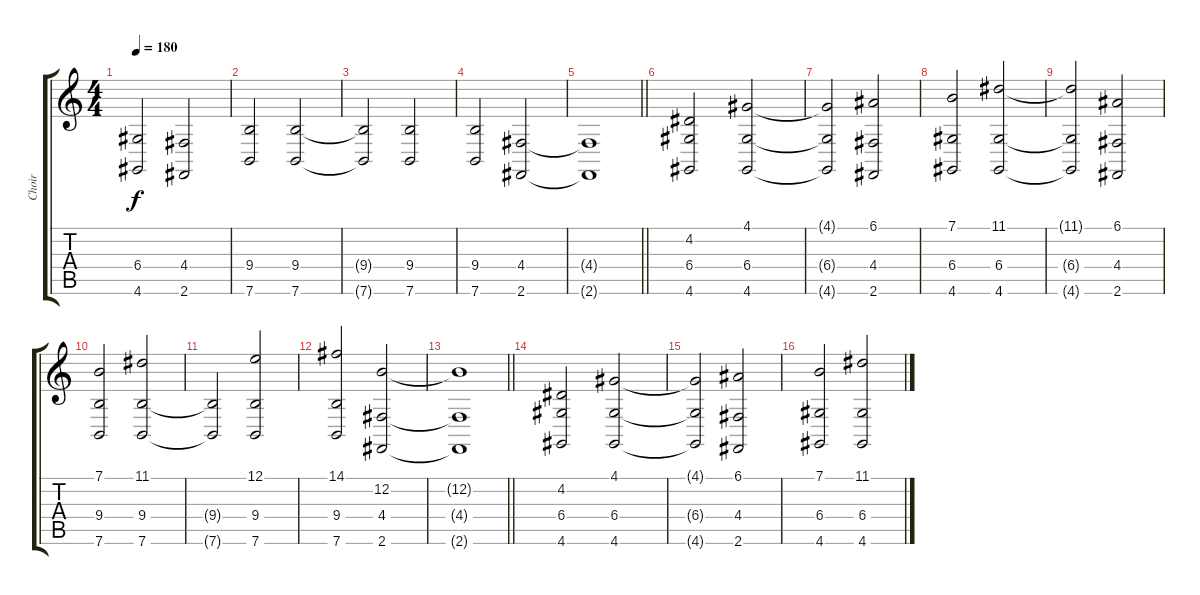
\track ("Choir" "Choir") {instrument choiraahs}
\staff {score tabs}
\tuning (E4 B3 G3 D3 A2 E2) {hide}
\ts (4 4)
\tempo 180
\clef g2
\ks c
(6.4{t} 4.6{t}).2{dy f} (4.4 2.6).2 |
(9.4 7.6).2 (9.4 7.6).2 |
(9.4{t} 7.6{t}).2 (9.4 7.6).2 |
(9.4 7.6).2 (4.4 2.6).2 |
\barLineRight lightlight
(4.4{t} 2.6{t}).1 |
\section ("" "")
(4.2 6.4 4.6).2 (4.1 6.4 4.6).2 |
(4.1{t} 6.4{t} 4.6{t}).2 (6.1 4.4 2.6).2 |
(7.1 6.4 4.6).2 (11.1 6.4 4.6).2 |
(11.1{t} 6.4{t} 4.6{t}).2 (6.1 4.4 2.6).2 |
(7.1 9.4 7.6).2 (11.1 9.4 7.6).2 |
(9.4{t} 7.6{t}).2 (12.1 9.4 7.6).2 |
(14.1 9.4 7.6).2 (12.2 4.4 2.6).2 |
\barLineRight lightlight
(12.2{t} 4.4{t} 2.6{t}).1 |
(4.2 6.4 4.6).2 (4.1 6.4 4.6).2 |
(4.1{t} 6.4{t} 4.6{t}).2 (6.1 4.4 2.6).2 |
(7.1 6.4 4.6).2 (11.1 6.4 4.6).2
